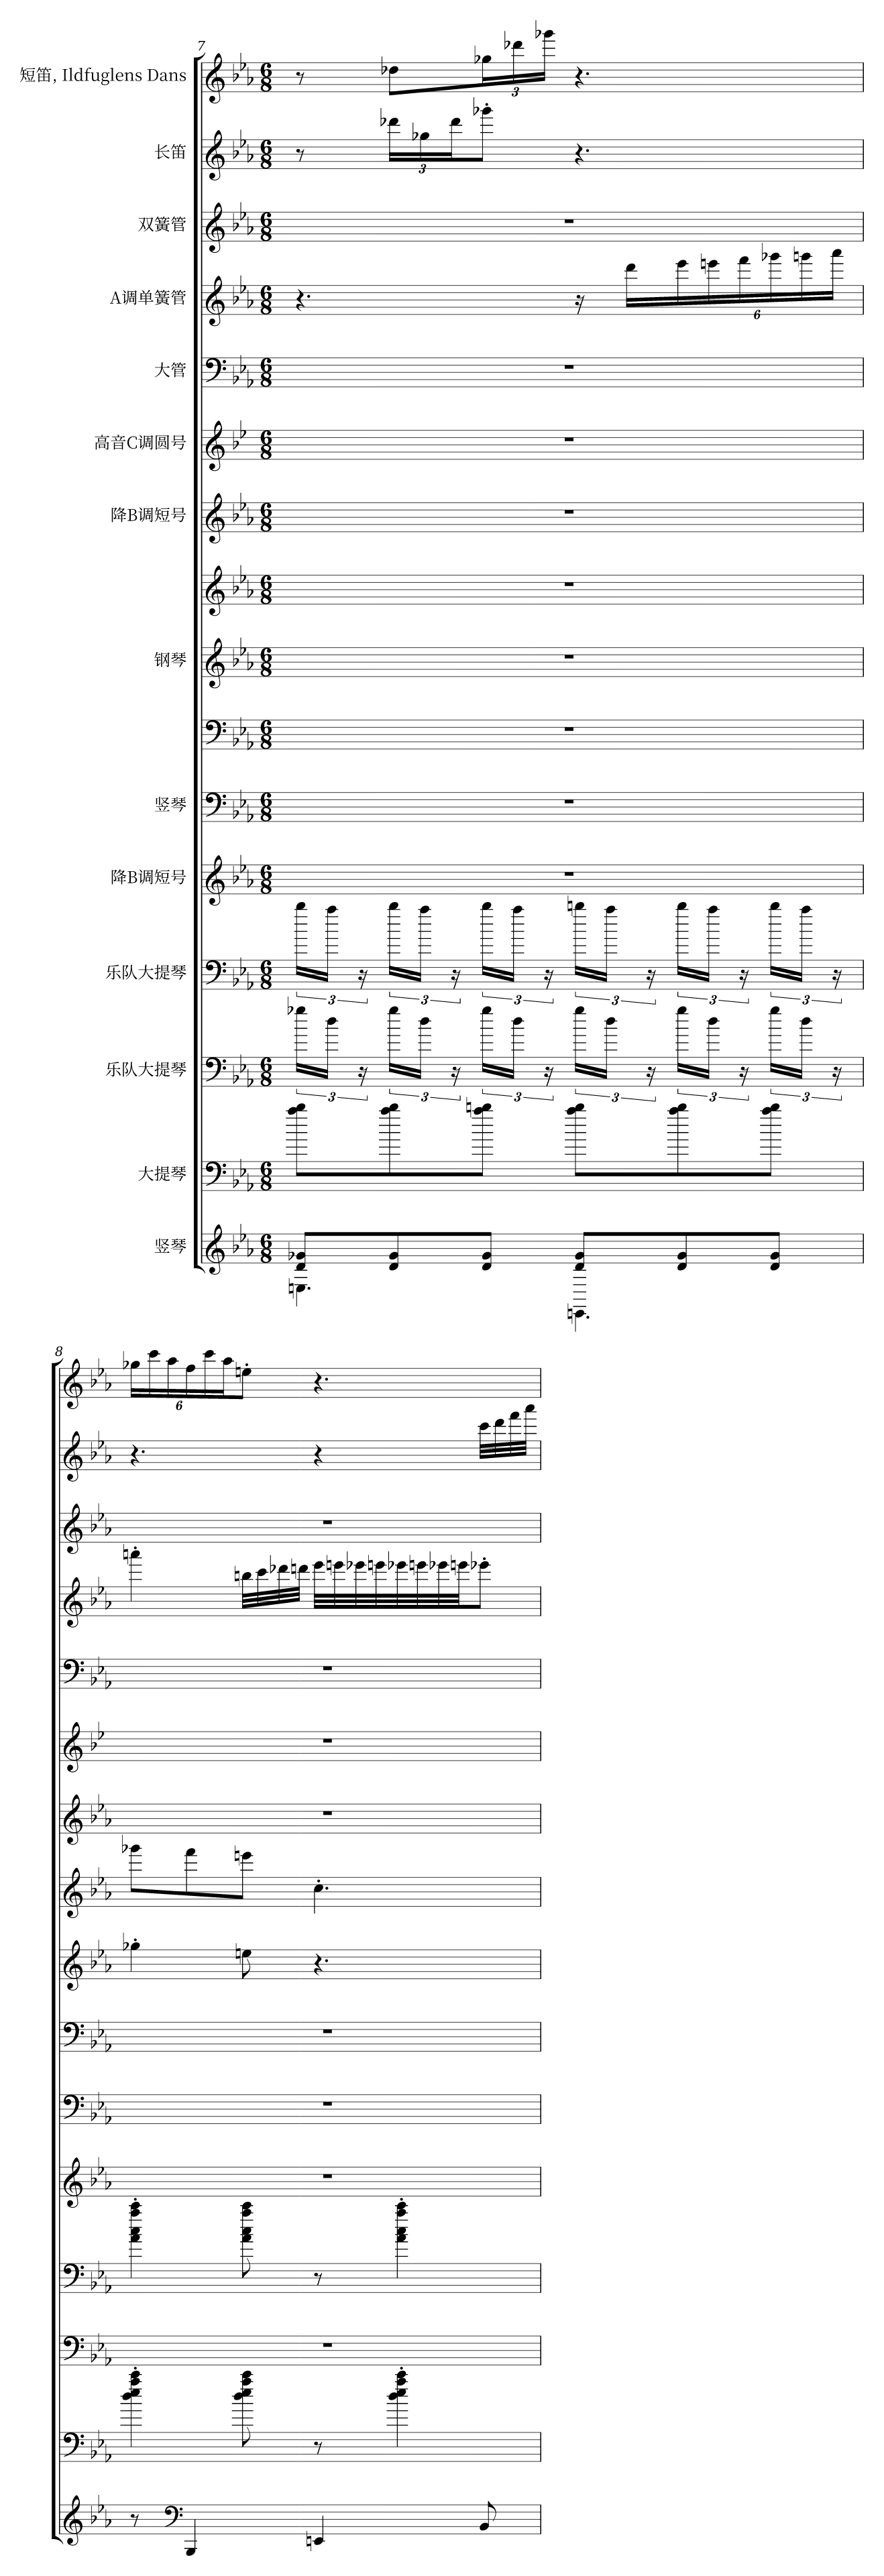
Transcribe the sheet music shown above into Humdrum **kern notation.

**kern	**kern	**kern	**kern	**kern	**kern	**kern	**kern	**kern	**kern	**kern	**kern	**kern	**kern	**kern	**kern
*part14	*part13	*part12	*part11	*part10	*part9	*part9	*part8	*part8	*part7	*part6	*part5	*part4	*part3	*part2	*part1
*staff16	*staff15	*staff14	*staff13	*staff12	*staff11	*staff10	*staff9	*staff8	*staff7	*staff6	*staff5	*staff4	*staff3	*staff2	*staff1
*I"竖琴	*I"大提琴	*I"乐队大提琴	*I"乐队大提琴	*I"降B调短号	*I"竖琴	*	*I"钢琴	*	*I"降B调短号	*I"高音C调圆号	*I"大管	*I"A调单簧管	*I"双簧管	*I"长笛	*I"短笛, Ildfuglens Dans
!!LO:PB:g=z
*clefG2	*clefF4	*clefF4	*clefF4	*clefG2	*clefF4	*clefF4	*clefG2	*clefG2	*clefG2	*clefG2	*clefF4	*clefG2	*clefG2	*clefG2	*clefG2
*	*	*	*	*ITrd1c2	*	*	*	*	*ITrd1c2	*ITrd4c7	*	*ITrd2c3	*	*	*ITrd-7c-12
*k[b-e-a-]	*k[b-e-a-]	*k[b-e-a-]	*k[b-e-a-]	*k[b-e-a-d-g-]	*k[b-e-a-]	*k[b-e-a-]	*k[b-e-a-]	*k[b-e-a-]	*k[b-e-a-d-g-]	*k[b-e-a-]	*k[b-e-a-]	*k[]	*k[b-e-a-]	*k[b-e-a-]	*k[b-e-a-]
*M6/8	*M6/8	*M6/8	*M6/8	*M6/8	*M6/8	*M6/8	*M6/8	*M6/8	*M6/8	*M6/8	*M6/8	*M6/8	*M6/8	*M6/8	*M6/8
=7	=7	=7	=7	=7	=7	=7	=7	=7	=7	=7	=7	=7	=7	=7	=7
*^	*	*	*	*	*	*	*	*	*	*	*	*	*	*	*
8d/ 8g-X/L	4.En\	8aa-\ 8bb-\L	24gg-X\LL	24bb-\LL	2.r	2.r	2.r	2.r	2.r	2.r	2.r	2.r	4.r	2.r	8r	8r
.	.	.	24dd\JJ	24aa-\JJ	.	.	.	.	.	.	.	.	.	.	.	.
.	.	.	24r	24r	.	.	.	.	.	.	.	.	.	.	.	.
*	*	*	*	*	*	*	*	*	*	*	*	*	*	*	*Xbrackettup	*
8d/ 8g-/	.	8aa-\ 8bb-\	24gg-\LL	24bb-\LL	.	.	.	.	.	.	.	.	.	.	24ddd-X\LL	8ddd-X\L
.	.	.	24dd\JJ	24aa-\JJ	.	.	.	.	.	.	.	.	.	.	24gg-X\	.
.	.	.	24r	24r	.	.	.	.	.	.	.	.	.	.	24ddd-\J	.
*	*	*	*	*	*	*	*	*	*	*	*	*	*	*	*	*Xbrackettup
8d/ 8g-/J	.	8aa-\ 8bbn\J	24gg-\LL	24bb-\LL	.	.	.	.	.	.	.	.	.	.	8ggg-X'\J	24ggg-X\L
.	.	.	24dd\JJ	24aa-\JJ	.	.	.	.	.	.	.	.	.	.	.	24dddd-X\
.	.	.	24r	24r	.	.	.	.	.	.	.	.	.	.	.	24gggg-X\JJ
8d/ 8g-/L	4.EEn\	8aa-\ 8bb\L	24gg-\LL	24bbn\LL	.	.	.	.	.	.	.	.	16r	.	4.r	4.r
.	.	.	24dd\JJ	24aa-\JJ	.	.	.	.	.	.	.	.	.	.	.	.
.	.	.	.	.	.	.	.	.	.	.	.	.	16bb\LL	.	.	.
.	.	.	24r	24r	.	.	.	.	.	.	.	.	.	.	.	.
*	*	*	*	*	*	*	*	*	*	*	*	*	*Xbrackettup	*	*	*
8d/ 8g-/	.	8aa-\ 8bb\	24gg-\LL	24bb\LL	.	.	.	.	.	.	.	.	24ccc\	.	.	.
.	.	.	24dd\JJ	24aa-\JJ	.	.	.	.	.	.	.	.	24ccc#X\	.	.	.
.	.	.	24r	24r	.	.	.	.	.	.	.	.	24ddd\	.	.	.
8d/ 8g-/J	.	8aa-\ 8bb\J	24gg-\LL	24bb\LL	.	.	.	.	.	.	.	.	24eee-X\	.	.	.
.	.	.	24dd\JJ	24aa-\JJ	.	.	.	.	.	.	.	.	24eeen\	.	.	.
.	.	.	24r	24r	.	.	.	.	.	.	.	.	24fff\JJ	.	.	.
*v	*v	*	*	*	*	*	*	*	*	*	*	*	*	*	*	*
!!LO:PB:g=z
=8	=8	=8	=8	=8	=8	=8	=8	=8	=8	=8	=8	=8	=8	=8	=8
8r	4dd\' 4ee-\' 4aa-\' 4ccc\'	2.r	4a-\' 4cc\' 4aa-\' 4ccc\'	2.r	2.r	2.r	4gg-X'\	8ggg-X\L	2.r	2.r	2.r	4fff#X'\	2.r	4.r	24ggg-X\LL
.	.	.	.	.	.	.	.	.	.	.	.	.	.	.	24cccc\
.	.	.	.	.	.	.	.	.	.	.	.	.	.	.	24aaa-\
*clefF4	*	*	*	*	*	*	*	*	*	*	*	*	*	*	*
4BBB-/	.	.	.	.	.	.	.	8fff\	.	.	.	.	.	.	24fff\
.	.	.	.	.	.	.	.	.	.	.	.	.	.	.	24cccc\
.	.	.	.	.	.	.	.	.	.	.	.	.	.	.	24aaa-\J
.	8dd\ 8ee-\ 8aa-\ 8ccc\	.	8a-\ 8cc\ 8aa-\ 8ccc\	.	.	.	8een\	8eeen\J	.	.	.	32gg#X\LLL	.	.	8eeen'\J
.	.	.	.	.	.	.	.	.	.	.	.	32aa\	.	.	.
.	.	.	.	.	.	.	.	.	.	.	.	32bb-X\	.	.	.
.	.	.	.	.	.	.	.	.	.	.	.	32bbn\JJJ	.	.	.
4EEn/	8r	.	8r	.	.	.	4.r	4.cc'\	.	.	.	32ccc\LLL	.	4r	4.r
.	.	.	.	.	.	.	.	.	.	.	.	32ccc#X\	.	.	.
.	.	.	.	.	.	.	.	.	.	.	.	32cccn\	.	.	.
.	.	.	.	.	.	.	.	.	.	.	.	32ccc#X\	.	.	.
.	4dd\' 4ee-\' 4aa-\' 4ccc\'	.	4a-\' 4cc\' 4aa-\' 4ccc\'	.	.	.	.	.	.	.	.	32cccn\	.	.	.
.	.	.	.	.	.	.	.	.	.	.	.	32ccc#X\	.	.	.
.	.	.	.	.	.	.	.	.	.	.	.	32cccn\	.	.	.
.	.	.	.	.	.	.	.	.	.	.	.	32ccc#X\JJ	.	.	.
8BB-/	.	.	.	.	.	.	.	.	.	.	.	8cccn'\J	.	32ccc\LLL	.
.	.	.	.	.	.	.	.	.	.	.	.	.	.	32ddd\	.
.	.	.	.	.	.	.	.	.	.	.	.	.	.	32fff\	.
.	.	.	.	.	.	.	.	.	.	.	.	.	.	32aaa-\JJJ	.
=	=	=	=	=	=	=	=	=	=	=	=	=	=	=	=
*-	*-	*-	*-	*-	*-	*-	*-	*-	*-	*-	*-	*-	*-	*-	*-
